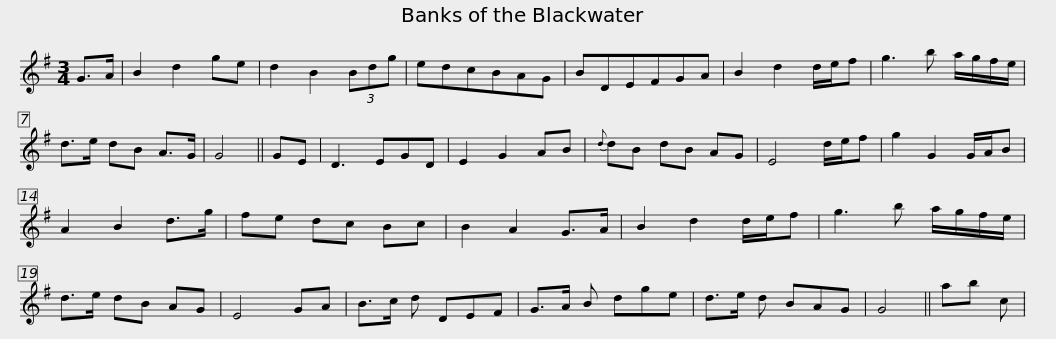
X:1
L:1/8
M:3/4
I:linebreak $
K:G
V:1 treble
V:1
 G>A | B2 d2 ge | d2 B2 (3Bdg | edcBAG | BDEFGA | %5
 B2 d2 d/e/f | g3 b a/g/f/e/ | d>e dB A>G | G4 ||$ GE | %10
 D3 EGD | E2 G2 AB |{d} dB dB AG | E4 d/e/f | g2 G2 G/A/B | %15
 A2 B2 d>g | fe dc Bc | B2 A2 G>A |$ B2 d2 d/e/f | g3 b a/g/f/e/ | %20
 d>e dB AG | E4 GA | B>c d DEF | G>A B dge | d>e d BAG | %25
 G4 ||$ ab c | %27
